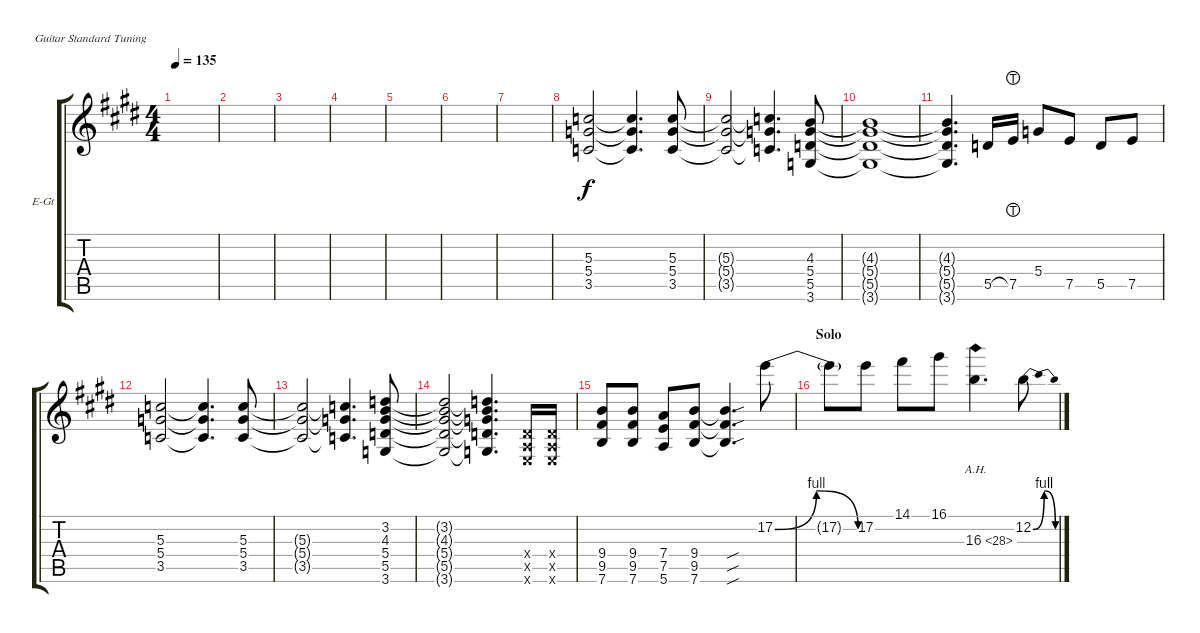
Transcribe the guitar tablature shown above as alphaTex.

\defaultSystemsLayout 4
\bracketExtendMode groupsimilarinstruments
\firstSystemTrackNameOrientation horizontal
\otherSystemsTrackNameOrientation horizontal
\track ("VITO BRATTA" "E-Gt") {solo instrument distortionguitar}
\staff {score tabs}
\tuning (E4 B3 G3 D3 A2 E2)
\ts (4 4)
\tempo 135
\clef g2
\scale
0.333333
\ks e
|
\scale
0.333333 |
\scale
0.333333 |
\scale
0.333333 |
\scale
0.333333 |
\scale
0.333333 |
\scale
0.333333 |
\scale
0.333333 (3.5 5.4 5.3).2 (3.5{t} 5.4{t} 5.3{t}).4{d} (5.3 5.4 3.5).8 |
\scale
0.333333 (3.5{t} 5.4{t} 5.3{t}).2 (3.5{t} 5.4{t} 5.3{t}).4{d} (3.6 5.5 5.4 4.3).8 |
\scale
0.333333 (3.6{t} 5.5{t} 5.4{t} 4.3{t}).1 |
\scale
0.333333 (3.6{t} 5.5{t} 5.4{t} 4.3{t}).4{d} 5.5.16 7.5{lht}.16 5.4.8 7.5.8 5.5.8 7.5.8 |
\scale
0.333333 (3.5 5.4 5.3).2 (3.5{t} 5.4{t} 5.3{t}).4{d} (5.4 3.5 5.3).8 |
\scale
0.333333 (5.4{t} 3.5{t} 5.3{t}).2 (5.4{t} 3.5{t} 5.3{t}).4{d} (3.2 4.3 5.4 5.5 3.6).8 |
\scale
0.333333 (3.2{t} 4.3{t} 5.4{t} 5.5{t} 3.6{t}).2 (3.2{t} 4.3{t} 5.4{t} 5.5{t} 3.6{t}).4{d} (0.6{x} 0.5{x} 0.4{x}).16 (0.4{x} 0.5{x} 0.6{x}).16 |
\scale
0.333333 (7.6 9.5 9.4).8 (7.6 9.5 9.4).8 (5.6 7.5 7.4).8 (7.6 9.5 9.4).8 (7.6{sou t} 9.5{sou t} 9.4{sou t}).4{d} 17.2{be (bendrelease 0 0 10.2 4 58.8 4 59.4 0)}.8 |
\section ("" "Solo")
\scale
0.333333 17.2{t}.8 17.2.8 14.1.8 16.1.8 16.3{ah 12}.4{d} 12.2{be (bendrelease 0 0 10.2 4 57.599999999999994 4 59.4 0)}.8
